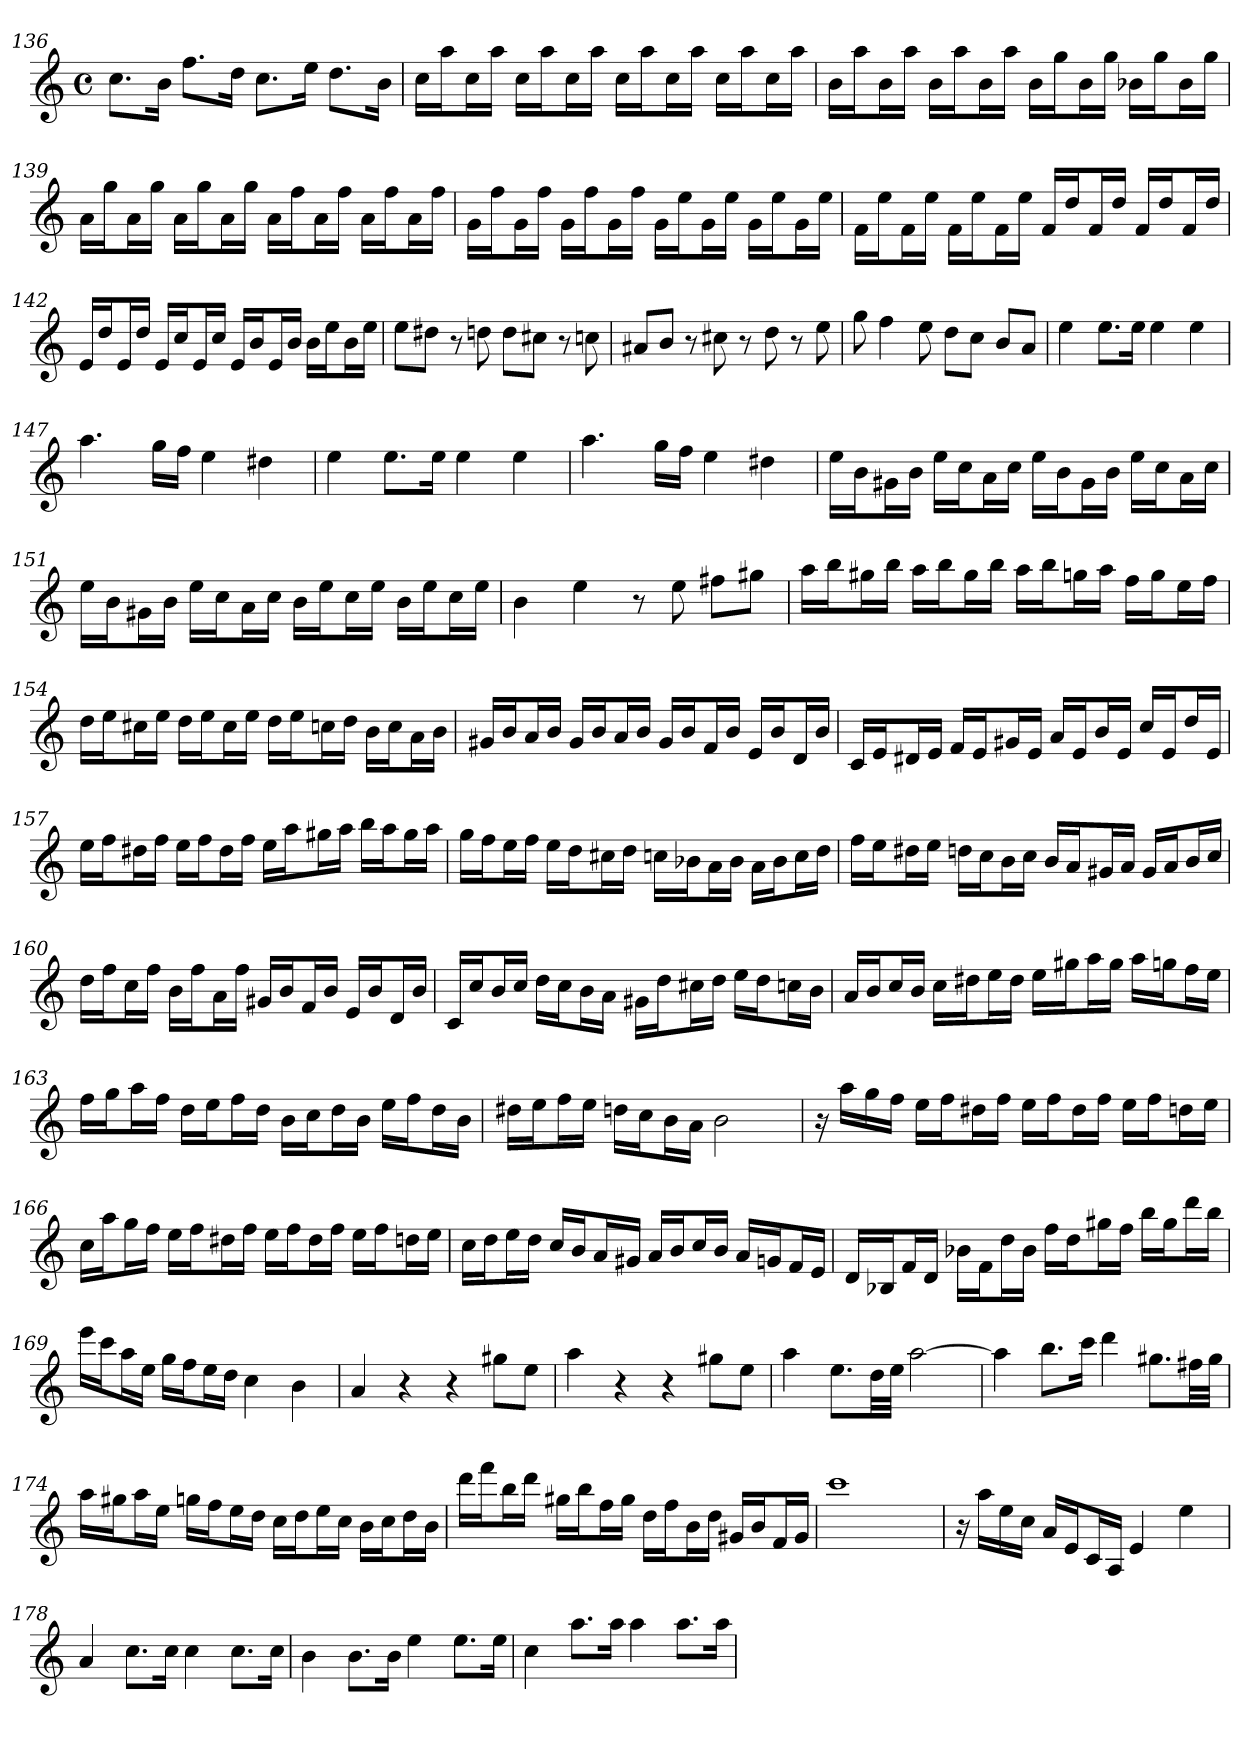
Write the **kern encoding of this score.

**kern
*part1
*staff1
*clefG2
*k[]
*a:
*M4/4
*met(c)
=136
8.cc\L
16b\Jk
8.ff\L
16dd\Jk
8.cc\L
16ee\Jk
8.dd\L
16b\Jk
=137
16cc\LL
16aa\J
16cc\L
16aa\JJ
16cc\LL
16aa\J
16cc\L
16aa\JJ
16cc\LL
16aa\J
16cc\L
16aa\JJ
16cc\LL
16aa\J
16cc\L
16aa\JJ
=138
16b\LL
16aa\J
16b\L
16aa\JJ
16b\LL
16aa\J
16b\L
16aa\JJ
16b\LL
16gg\J
16b\L
16gg\JJ
16b-X\LL
16gg\J
16b-\L
16gg\JJ
=139
16a\LL
16gg\J
16a\L
16gg\JJ
16a\LL
16gg\J
16a\L
16gg\JJ
16a\LL
16ff\J
16a\L
16ff\JJ
16a\LL
16ff\J
16a\L
16ff\JJ
=140
16g\LL
16ff\J
16g\L
16ff\JJ
16g\LL
16ff\J
16g\L
16ff\JJ
16g\LL
16ee\J
16g\L
16ee\JJ
16g\LL
16ee\J
16g\L
16ee\JJ
=141
16f\LL
16ee\J
16f\L
16ee\JJ
16f\LL
16ee\J
16f\L
16ee\JJ
16f/LL
16dd/J
16f/L
16dd/JJ
16f/LL
16dd/J
16f/L
16dd/JJ
=142
16e/LL
16dd/J
16e/L
16dd/JJ
16e/LL
16cc/J
16e/L
16cc/JJ
16e/LL
16b/J
16e/L
16b/JJ
16b\LL
16ee\J
16b\L
16ee\JJ
=143
8ee\L
8dd#X\J
8r
8ddn
8dd\L
8cc#X\J
8r
8ccn
=144
8a#X/L
8b/J
8r
8cc#X
8r
8dd
8r
8ee
=145
8gg
4ff
8ee
8dd\L
8cc\J
8b/L
8a/J
=146
4ee
8.ee\L
16ee\Jk
4ee
4ee
=147
4.aa
16gg\LL
16ff\JJ
4ee
4dd#X
=148
4ee:
8.ee\L
16ee\Jk
4ee
4ee
=149
4.aa
16gg\LL
16ff\JJ
4ee
4dd#X
=150
16ee\LL
16b\J
16g#X\L
16b\JJ
16ee\LL
16cc\J
16a\L
16cc\JJ
16ee\LL
16b\J
16g#\L
16b\JJ
16ee\LL
16cc\J
16a\L
16cc\JJ
=151
16ee\LL
16b\J
16g#X\L
16b\JJ
16ee\LL
16cc\J
16a\L
16cc\JJ
16b\LL
16ee\J
16cc\L
16ee\JJ
16b\LL
16ee\J
16cc\L
16ee\JJ
=152
4b
4ee
8r
8ee
8ff#X\L
8gg#X\J
=153
16aa\LL
16bb\J
16gg#X\L
16bb\JJ
16aa\LL
16bb\J
16gg#\L
16bb\JJ
16aa\LL
16bb\J
16ggn\L
16aa\JJ
16ff\LL
16gg\J
16ee\L
16ff\JJ
=154
16dd\LL
16ee\J
16cc#X\L
16ee\JJ
16dd\LL
16ee\J
16cc#\L
16ee\JJ
16dd\LL
16ee\J
16ccn\L
16dd\JJ
16b\LL
16cc\J
16a\L
16b\JJ
=155
16g#X/LL
16b/J
16a/L
16b/JJ
16g#/LL
16b/J
16a/L
16b/JJ
16g#/LL
16b/J
16f/L
16b/JJ
16e/LL
16b/J
16d/L
16b/JJ
=156
16c/LL
16e/J
16d#X/L
16e/JJ
16f/LL
16e/J
16g#X/L
16e/JJ
16a/LL
16e/J
16b/L
16e/JJ
16cc/LL
16e/J
16dd/L
16e/JJ
=157
16ee\LL
16ff\J
16dd#X\L
16ff\JJ
16ee\LL
16ff\J
16dd#\L
16ff\JJ
16ee\LL
16aa\J
16gg#X\L
16aa\JJ
16bb\LL
16aa\J
16gg#\L
16aa\JJ
=158
16gg\LL
16ff\J
16ee\L
16ff\JJ
16ee\LL
16dd\J
16cc#X\L
16dd\JJ
16ccn\LL
16b-X\J
16a\L
16b-\JJ
16a\LL
16b-\J
16cc\L
16dd\JJ
=159
16ff\LL
16ee\J
16dd#X\L
16ee\JJ
16ddn\LL
16cc\J
16b\L
16cc\JJ
16b/LL
16a/J
16g#X/L
16a/JJ
16g#/LL
16a/J
16b/L
16cc/JJ
=160
16dd\LL
16ff\J
16cc\L
16ff\JJ
16b\LL
16ff\J
16a\L
16ff\JJ
16g#X/LL
16b/J
16f/L
16b/JJ
16e/LL
16b/J
16d/L
16b/JJ
=161
16c/LL
16cc/J
16b/L
16cc/JJ
16dd\LL
16cc\J
16b\L
16a\JJ
16g#X\LL
16dd\J
16cc#X\L
16dd\JJ
16ee\LL
16dd\J
16ccn\L
16b\JJ
=162
16a/LL
16b/J
16cc/L
16b/JJ
16cc\LL
16dd#X\J
16ee\L
16dd#\JJ
16ee\LL
16gg#X\J
16aa\L
16gg#\JJ
16aa\LL
16ggn\J
16ff\L
16ee\JJ
=163
16ff\LL
16gg\J
16aa\L
16ff\JJ
16dd\LL
16ee\J
16ff\L
16dd\JJ
16b\LL
16cc\J
16dd\L
16b\JJ
16ee\LL
16ff\J
16dd\L
16b\JJ
=164
16dd#X\LL
16ee\J
16ff\L
16ee\JJ
16ddn\LL
16cc\J
16b\L
16a\JJ
2b
=165
16r
16aa\LL
16gg\
16ff\JJ
16ee\LL
16ff\J
16dd#X\L
16ff\JJ
16ee\LL
16ff\J
16dd#\L
16ff\JJ
16ee\LL
16ff\J
16ddn\L
16ee\JJ
=166
16cc\LL
16aa\J
16gg\L
16ff\JJ
16ee\LL
16ff\J
16dd#X\L
16ff\JJ
16ee\LL
16ff\J
16dd#\L
16ff\JJ
16ee\LL
16ff\J
16ddn\L
16ee\JJ
=167
16cc\LL
16dd\J
16ee\L
16dd\JJ
16cc/LL
16b/J
16a/L
16g#X/JJ
16a/LL
16b/J
16cc/L
16b/JJ
16a/LL
16gn/J
16f/L
16e/JJ
=168
16d/LL
16B-X/J
16f/L
16d/JJ
16b-X\LL
16f\J
16dd\L
16b-\JJ
16ff\LL
16dd\J
16gg#X\L
16ff\JJ
16bb\LL
16gg#\J
16ddd\L
16bb\JJ
=169
16eee\LL
16ccc\J
16aa\L
16ee\JJ
16gg\LL
16ff\J
16ee\L
16dd\JJ
4cc
4b
=170
4a
4r
4r
8gg#X\L
8ee\J
=171
4aa
4r
4r
8gg#X\L
8ee\J
=172
4aa
8.ee\L
32dd\LL
32ee\JJJ
[2aa
=173
4aa]
8.bb\L
16ccc\Jk
4ddd
8.gg#X\L
32ff#X\LL
32gg#\JJJ
=174
16aa\LL
16gg#X\J
16aa\L
16ee\JJ
16ggn\LL
16ff\J
16ee\L
16dd\JJ
16cc\LL
16dd\J
16ee\L
16cc\JJ
16b\LL
16cc\J
16dd\L
16b\JJ
=175
16ddd\LL
16fff\J
16bb\L
16ddd\JJ
16gg#X\LL
16bb\J
16ff\L
16gg#\JJ
16dd\LL
16ff\J
16b\L
16dd\JJ
16g#X/LL
16b/J
16f/L
16g#/JJ
=176
1ccc
=177
16r
16aa\LL
16ee\
16cc\JJ
16a/LL
16e/J
16c/L
16A/JJ
4e
4ee
=178
4a
8.cc\L
16cc\Jk
4cc
8.cc\L
16cc\Jk
=179
4b
8.b\L
16b\Jk
4ee
8.ee\L
16ee\Jk
=180
4cc
8.aa\L
16aa\Jk
4aa
8.aa\L
16aa\Jk
=
*-
